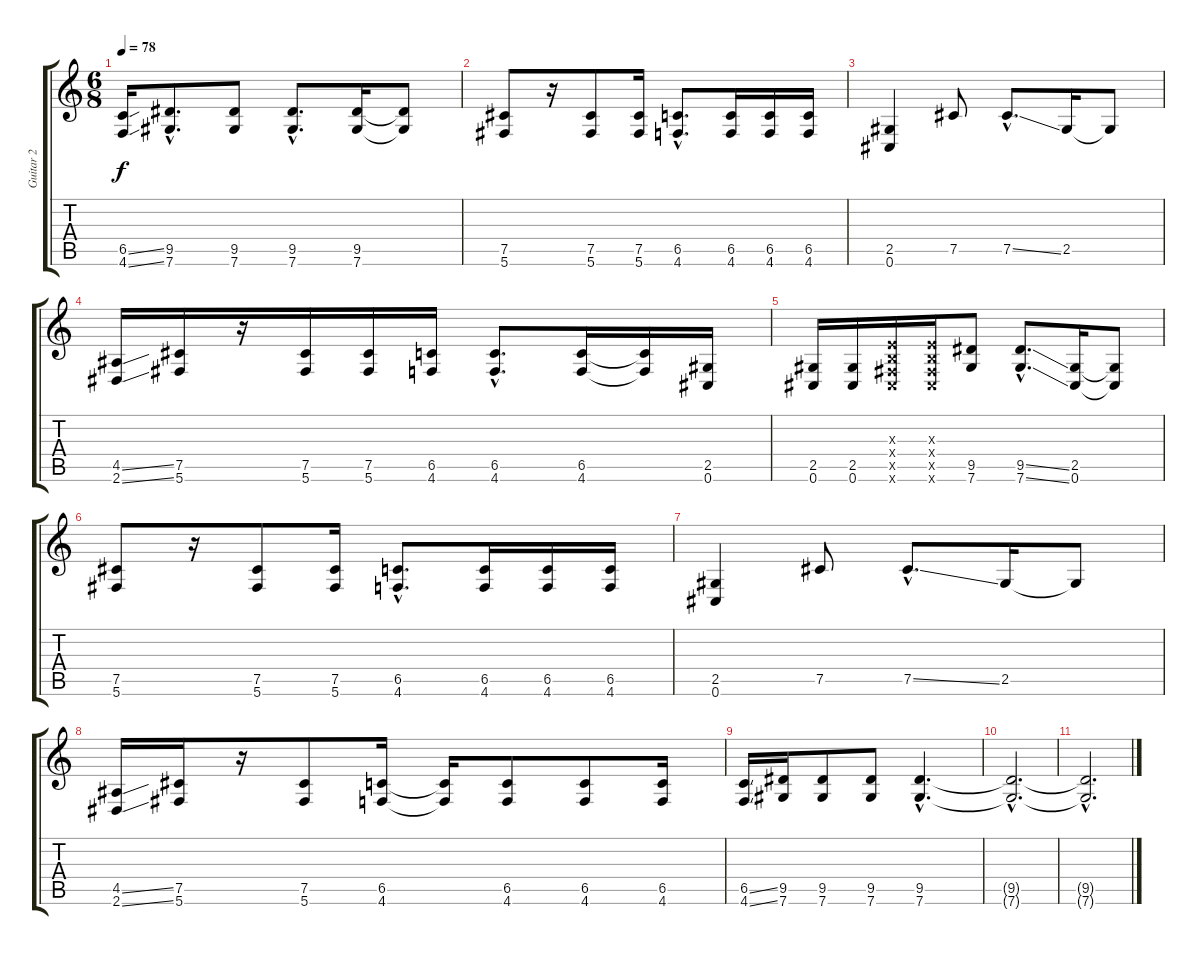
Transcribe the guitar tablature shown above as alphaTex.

\track ("Guitar 2" "Guitar 2") {instrument distortionguitar}
\staff {score tabs}
\tuning (Db4 Ab3 E3 B2 Gb2 Db2) {hide}
\ts (6 8)
\tempo 78
\clef g2
\ks c
(6.5{ss} 4.6{ss}).16{dy f} (9.5{hac} 7.6{hac}).8{d} (9.5 7.6).8 (9.5{hac} 7.6{hac}).8{d} (9.5 7.6).16 (9.5{t} 7.6{t}).8 |
(7.5 5.6).8 r.16 (7.5 5.6).8 (7.5 5.6).16 (6.5{hac} 4.6{hac}).8{d} (6.5 4.6).16 (6.5 4.6).16 (6.5 4.6).16 |
(2.5 0.6).4 7.5.8 7.5{ss hac}.8{d} 2.5.16 2.5{t}.8 |
(4.5{ss} 2.6{ss}).16 (7.5 5.6).16 r.16 (7.5 5.6).16 (7.5 5.6).16 (6.5 4.6).16 (6.5{hac} 4.6{hac}).8{d} (6.5 4.6).16 (6.5{t} 4.6{t}).16 (2.5 0.6).16 |
(2.5 0.6).16 (2.5 0.6).16 (0.3{x} 0.4{x} 0.5{x} 0.6{x}).16 (0.3{x} 0.4{x} 0.5{x} 0.6{x}).16 (9.5 7.6).8 (9.5{ss hac} 7.6{ss hac}).8{d} (2.5 0.6).16 (2.5{t} 0.6{t}).8 |
(7.5 5.6).8 r.16 (7.5 5.6).8 (7.5 5.6).16 (6.5{hac} 4.6{hac}).8{d} (6.5 4.6).16 (6.5 4.6).16 (6.5 4.6).16 |
(2.5 0.6).4 7.5.8 7.5{ss hac}.8{d} 2.5.16 2.5{t}.8 |
(4.5{ss} 2.6{ss}).16 (7.5 5.6).16 r.16 (7.5 5.6).8 (6.5 4.6).16 (6.5{t} 4.6{t}).16 (6.5 4.6).8 (6.5 4.6).8 (6.5 4.6).16 |
(6.5{ss} 4.6{ss}).16 (9.5 7.6).16 (9.5 7.6).8 (9.5 7.6).8 (9.5{hac} 7.6{hac}).4{d} |
(9.5{hac t} 7.6{hac t}).2{d} |
(9.5{hac t} 7.6{hac t}).2{d}
